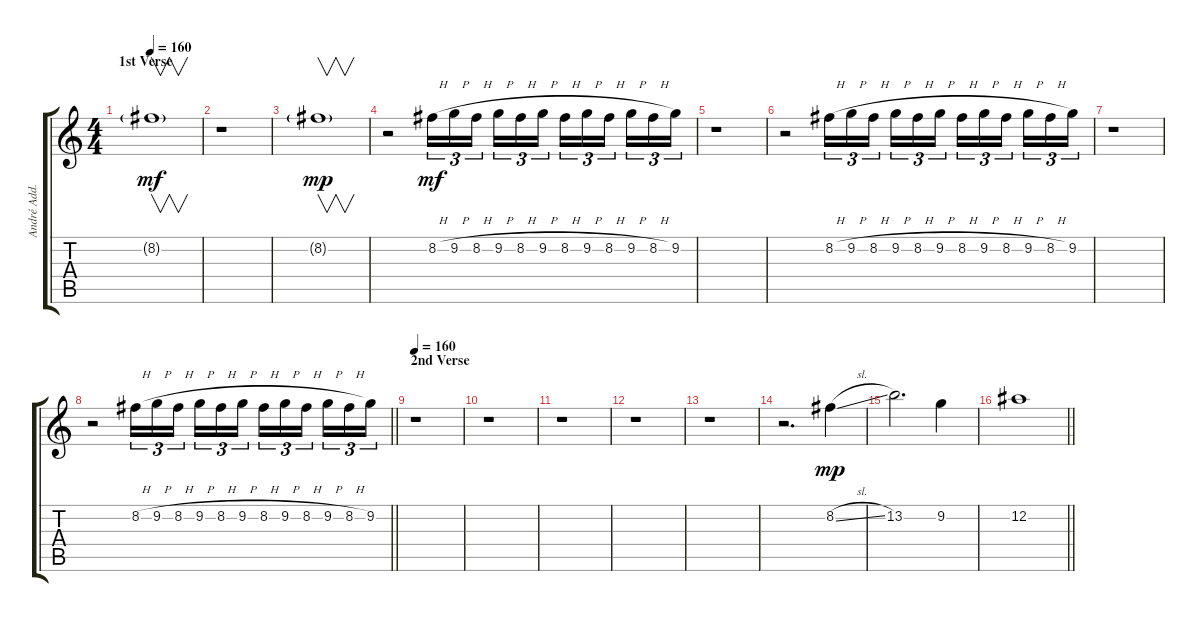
\track ("André Add. (1)" "André Add.") {instrument distortionguitar}
\staff {score tabs}
\tuning (Eb4 Bb3 Gb3 Db3 Ab2 Eb2) {hide}
\ts (4 4)
\section ("" "1st Verse")
\tempo 160
\clef g2
\ks c
8.2{g}.1{v dy mf} |
r.1 |
8.2{g}.1{v dy mp} |
r.2 8.2{h}.16{tu (3 2) dy mf} 9.2{h}.16{tu (3 2)} 8.2{h}.16{tu (3 2) beam splitsecondary} 9.2{h}.16{tu (3 2)} 8.2{h}.16{tu (3 2)} 9.2{h}.16{tu (3 2)} 8.2{h}.16{tu (3 2)} 9.2{h}.16{tu (3 2)} 8.2{h}.16{tu (3 2) beam splitsecondary} 9.2{h}.16{tu (3 2)} 8.2{h}.16{tu (3 2)} 9.2.16{tu (3 2)} |
r.1 |
r.2 8.2{h}.16{tu (3 2)} 9.2{h}.16{tu (3 2)} 8.2{h}.16{tu (3 2) beam splitsecondary} 9.2{h}.16{tu (3 2)} 8.2{h}.16{tu (3 2)} 9.2{h}.16{tu (3 2)} 8.2{h}.16{tu (3 2)} 9.2{h}.16{tu (3 2)} 8.2{h}.16{tu (3 2) beam splitsecondary} 9.2{h}.16{tu (3 2)} 8.2{h}.16{tu (3 2)} 9.2.16{tu (3 2)} |
r.1 |
\barLineRight lightlight
r.2 8.2{h}.16{tu (3 2)} 9.2{h}.16{tu (3 2)} 8.2{h}.16{tu (3 2) beam splitsecondary} 9.2{h}.16{tu (3 2)} 8.2{h}.16{tu (3 2)} 9.2{h}.16{tu (3 2)} 8.2{h}.16{tu (3 2)} 9.2{h}.16{tu (3 2)} 8.2{h}.16{tu (3 2) beam splitsecondary} 9.2{h}.16{tu (3 2)} 8.2{h}.16{tu (3 2)} 9.2.16{tu (3 2)} |
\section ("" "2nd Verse")
\tempo 160
r.1 |
r.1 |
r.1 |
r.1 |
r.1 |
r.2{d} 8.2{sl}.4{dy mp} |
13.2.2{d} 9.2.4 |
\barLineRight lightlight
12.2.1
